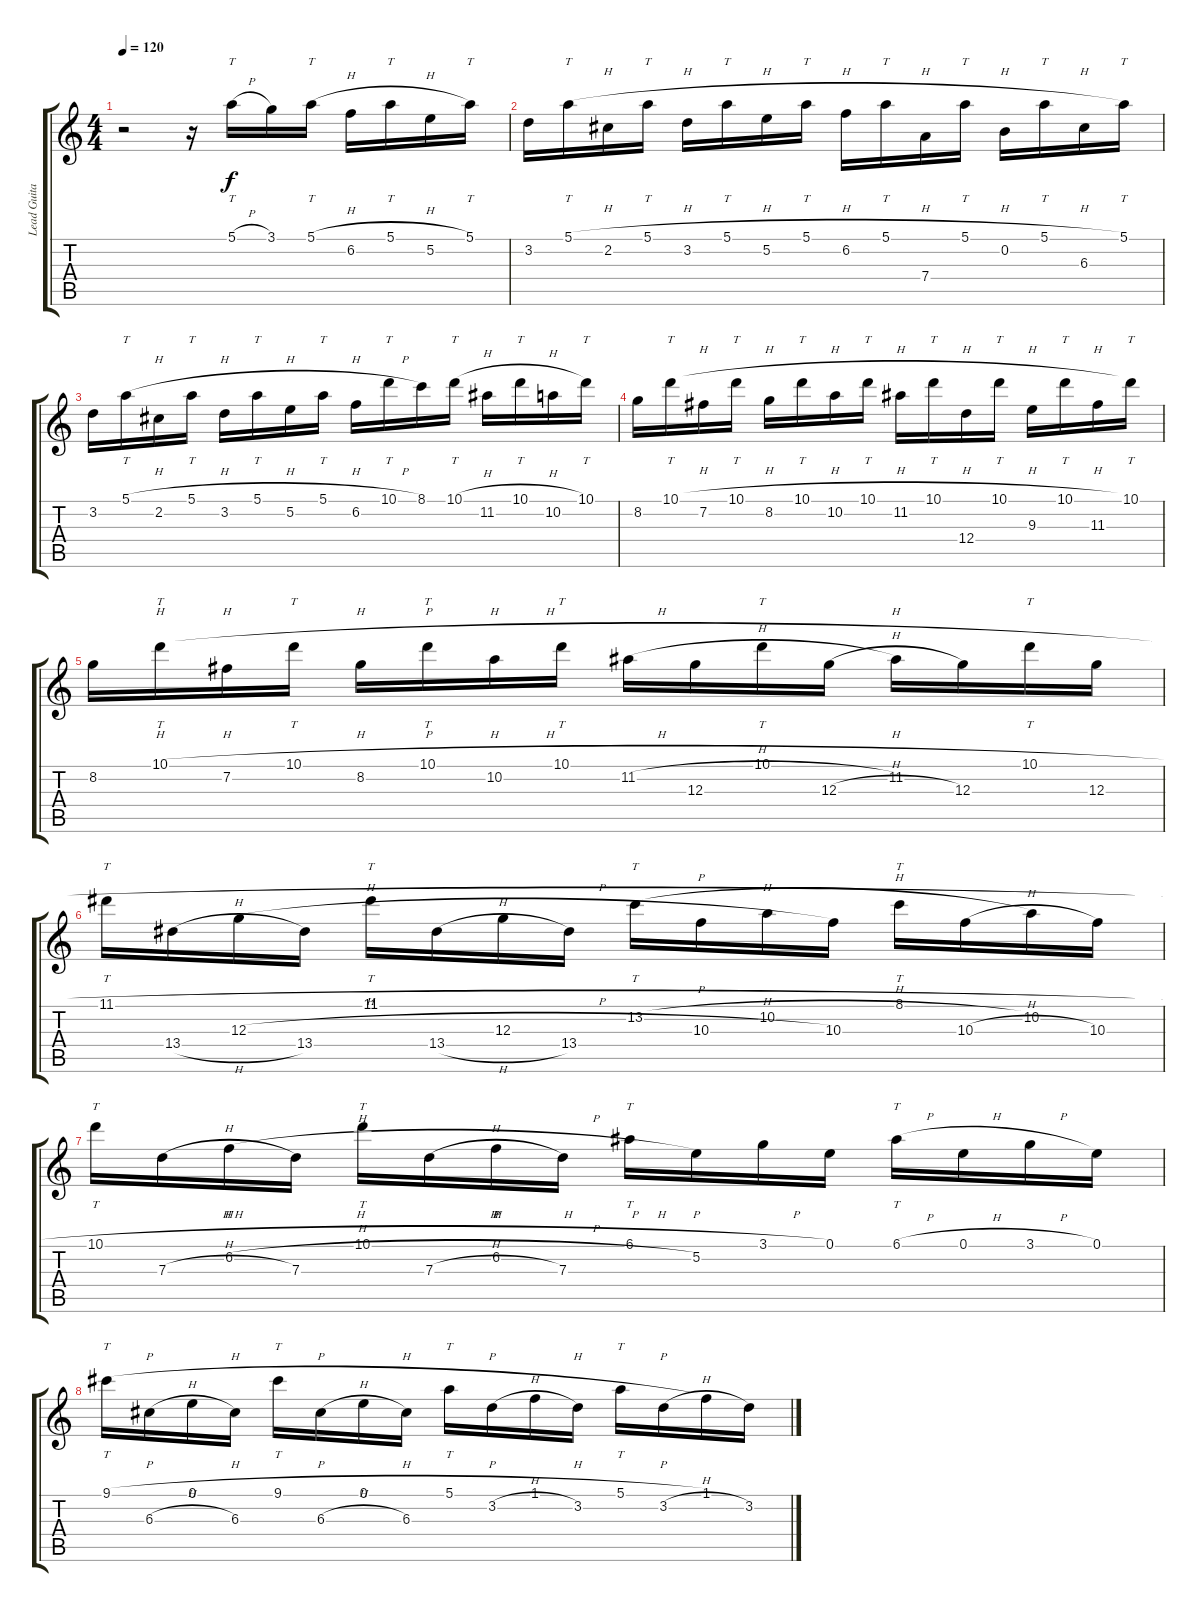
\track ("Lead Guitar" "Lead Guita") {instrument overdrivenguitar}
\staff {score tabs}
\tuning (E4 B3 G3 D3 A2 E2) {hide}
\ts (4 4)
\tempo 120
\clef g2
\ks c
r.2{dy f instrument overdrivenguitar} r.16 5.1{h}.16{tt} 3.1.16 5.1{h}.16{tt} 6.2.16 5.1{h}.16{tt} 5.2.16 5.1.16{tt} |
3.2.16 5.1{h}.16{tt} 2.2.16 5.1{h}.16{tt} 3.2.16 5.1{h}.16{tt} 5.2.16 5.1{h}.16{tt} 6.2.16 5.1{h}.16{tt} 7.4.16 5.1{h}.16{tt} 0.2.16 5.1{h}.16{tt} 6.3.16 5.1.16{tt} |
3.2.16 5.1{h}.16{tt} 2.2.16 5.1{h}.16{tt} 3.2.16 5.1{h}.16{tt} 5.2.16 5.1{h}.16{tt} 6.2.16 10.1{h}.16{tt} 8.1.16 10.1{h}.16{tt} 11.2.16 10.1{h}.16{tt} 10.2.16 10.1.16{tt} |
8.2.16 10.1{h}.16{tt} 7.2.16 10.1{h}.16{tt} 8.2.16 10.1{h}.16{tt} 10.2.16 10.1{h}.16{tt} 11.2.16 10.1{h}.16{tt} 12.4.16 10.1{h}.16{tt} 9.3.16 10.1{h}.16{tt} 11.3.16 10.1.16{tt} |
8.2.16 10.1{h}.16{tt} 7.2.16 10.1{h}.16{tt} 8.2.16 10.1{h}.16{tt} 10.2.16 10.1{h}.16{tt} 11.2{h}.16 12.3.16 10.1{h}.16{tt} 12.3{h}.16 11.2.16 12.3.16 10.1{h}.16{tt} 12.3.16 |
11.1{h}.16{tt} 13.4{h}.16 12.3{h}.16 13.4.16 11.1{h}.16{tt} 13.4{h}.16 12.3{h}.16 13.4.16 13.2{h}.16{tt} 10.3{h}.16 10.2{h}.16 10.3.16 8.1{h}.16{tt} 10.3{h}.16 10.2.16 10.3.16 |
10.1{h}.16{tt} 7.3{h}.16 6.2{h}.16 7.3.16 10.1{h}.16{tt} 7.3{h}.16 6.2{h}.16 7.3.16 6.1{h}.16{tt} 5.2.16 3.1{h}.16 0.1.16 6.1{h}.16{tt} 0.1{h}.16 3.1{h}.16 0.1.16 |
9.1{h}.16{tt} 6.3{h}.16 0.1{h}.16 6.3.16 9.1{h}.16{tt} 6.3{h}.16 0.1{h}.16 6.3.16 5.1{h}.16{tt} 3.2{h}.16 1.1{h}.16 3.2.16 5.1{h}.16{tt} 3.2{h}.16 1.1{h}.16 3.2.16
